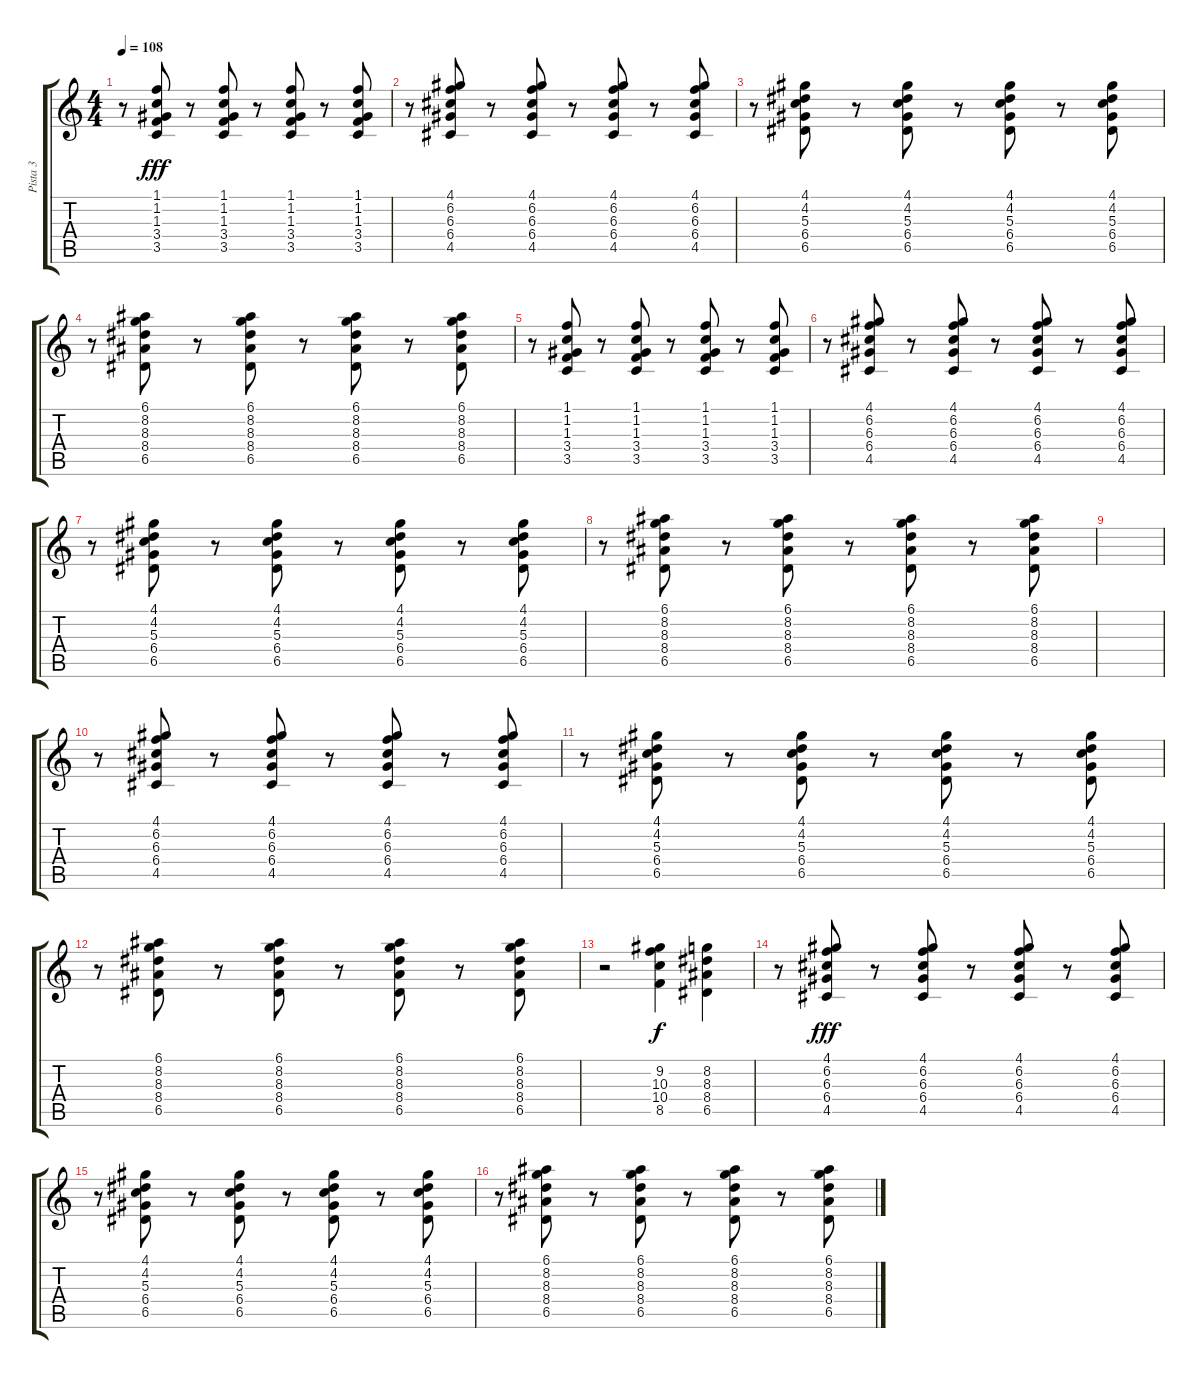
\track ("Pista 3" "Pista 3") {instrument electricguitarclean}
\staff {score tabs}
\tuning (E4 B3 G3 D3 A2 E2) {hide}
\ts (4 4)
\tempo 108
\clef g2
\ks c
r.8{dy f instrument electricguitarclean} (1.1 1.2 1.3 3.4 3.5).8{dy fff} r.8 (1.1 1.2 1.3 3.4 3.5).8 r.8 (1.1 1.2 1.3 3.4 3.5).8 r.8 (1.1 1.2 1.3 3.4 3.5).8 |
r.8 (4.1 6.2 6.3 6.4 4.5).8 r.8 (4.1 6.2 6.3 6.4 4.5).8 r.8 (4.1 6.2 6.3 6.4 4.5).8 r.8 (4.1 6.2 6.3 6.4 4.5).8 |
r.8 (4.1 4.2 5.3 6.4 6.5).8 r.8 (4.1 4.2 5.3 6.4 6.5).8 r.8 (4.1 4.2 5.3 6.4 6.5).8 r.8 (4.1 4.2 5.3 6.4 6.5).8 |
r.8 (6.1 8.2 8.3 8.4 6.5).8 r.8 (6.1 8.2 8.3 8.4 6.5).8 r.8 (6.1 8.2 8.3 8.4 6.5).8 r.8 (6.1 8.2 8.3 8.4 6.5).8 |
r.8{instrument electricguitarclean} (1.1 1.2 1.3 3.4 3.5).8 r.8 (1.1 1.2 1.3 3.4 3.5).8 r.8 (1.1 1.2 1.3 3.4 3.5).8 r.8 (1.1 1.2 1.3 3.4 3.5).8 |
r.8 (4.1 6.2 6.3 6.4 4.5).8 r.8 (4.1 6.2 6.3 6.4 4.5).8 r.8 (4.1 6.2 6.3 6.4 4.5).8 r.8 (4.1 6.2 6.3 6.4 4.5).8 |
r.8 (4.1 4.2 5.3 6.4 6.5).8 r.8 (4.1 4.2 5.3 6.4 6.5).8 r.8 (4.1 4.2 5.3 6.4 6.5).8 r.8 (4.1 4.2 5.3 6.4 6.5).8 |
r.8 (6.1 8.2 8.3 8.4 6.5).8 r.8 (6.1 8.2 8.3 8.4 6.5).8 r.8 (6.1 8.2 8.3 8.4 6.5).8 r.8 (6.1 8.2 8.3 8.4 6.5).8 |
|
r.8 (4.1 6.2 6.3 6.4 4.5).8 r.8 (4.1 6.2 6.3 6.4 4.5).8 r.8 (4.1 6.2 6.3 6.4 4.5).8 r.8 (4.1 6.2 6.3 6.4 4.5).8 |
r.8 (4.1 4.2 5.3 6.4 6.5).8 r.8 (4.1 4.2 5.3 6.4 6.5).8 r.8 (4.1 4.2 5.3 6.4 6.5).8 r.8 (4.1 4.2 5.3 6.4 6.5).8 |
r.8 (6.1 8.2 8.3 8.4 6.5).8 r.8 (6.1 8.2 8.3 8.4 6.5).8 r.8 (6.1 8.2 8.3 8.4 6.5).8 r.8 (6.1 8.2 8.3 8.4 6.5).8 |
r.2 (9.2 10.3 10.4 8.5).4{dy f} (8.2 8.3 8.4 6.5).4 |
r.8 (4.1 6.2 6.3 6.4 4.5).8{dy fff} r.8 (4.1 6.2 6.3 6.4 4.5).8 r.8 (4.1 6.2 6.3 6.4 4.5).8 r.8 (4.1 6.2 6.3 6.4 4.5).8 |
r.8 (4.1 4.2 5.3 6.4 6.5).8 r.8 (4.1 4.2 5.3 6.4 6.5).8 r.8 (4.1 4.2 5.3 6.4 6.5).8 r.8 (4.1 4.2 5.3 6.4 6.5).8 |
r.8 (6.1 8.2 8.3 8.4 6.5).8 r.8 (6.1 8.2 8.3 8.4 6.5).8 r.8 (6.1 8.2 8.3 8.4 6.5).8 r.8 (6.1 8.2 8.3 8.4 6.5).8
